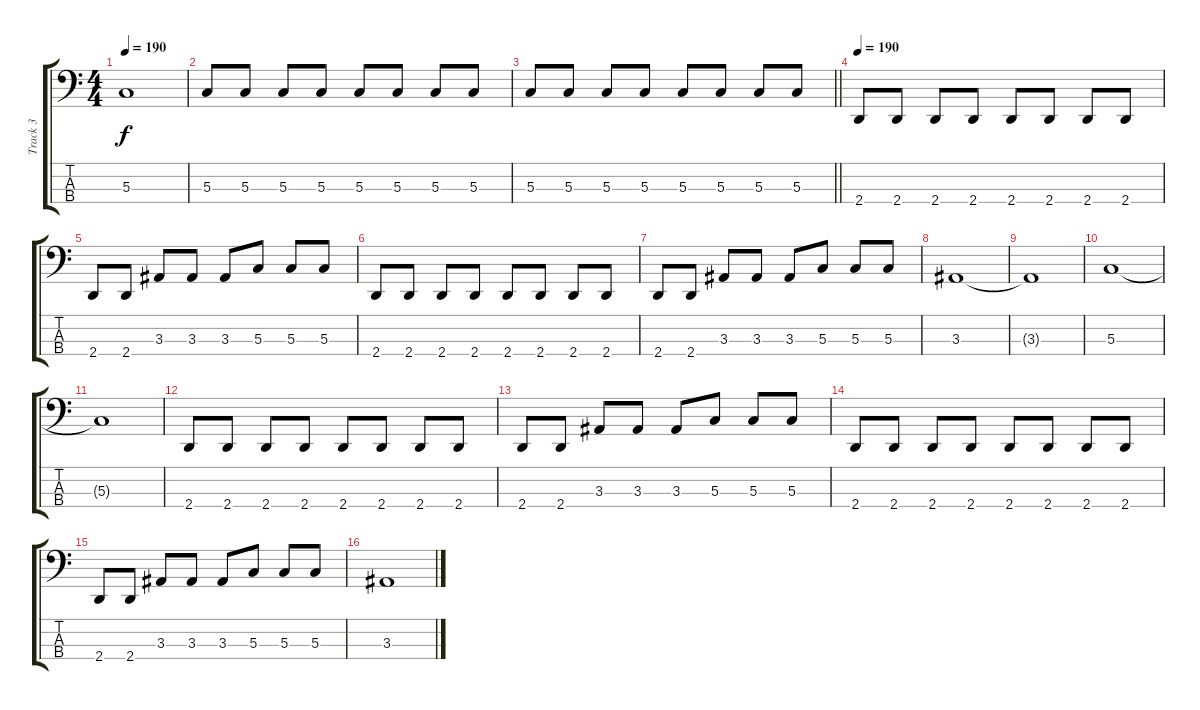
\track ("Track 3" "Track 3") {instrument electricbasspick}
\staff {score tabs}
\tuning (F2 C2 G1 C1) {hide}
\ts (4 4)
\tempo 190
\clef f4
\ks c
5.3{t}.1{dy f} |
5.3.8 5.3.8 5.3.8 5.3.8 5.3.8 5.3.8 5.3.8 5.3.8 |
\barLineRight lightlight
5.3.8 5.3.8 5.3.8 5.3.8 5.3.8 5.3.8 5.3.8 5.3.8 |
\tempo 190
2.4.8 2.4.8 2.4.8 2.4.8 2.4.8 2.4.8 2.4.8 2.4.8 |
2.4.8 2.4.8 3.3.8 3.3.8 3.3.8 5.3.8 5.3.8 5.3.8 |
2.4.8 2.4.8 2.4.8 2.4.8 2.4.8 2.4.8 2.4.8 2.4.8 |
2.4.8 2.4.8 3.3.8 3.3.8 3.3.8 5.3.8 5.3.8 5.3.8 |
3.3.1 |
3.3{t}.1 |
5.3.1 |
5.3{t}.1 |
2.4.8 2.4.8 2.4.8 2.4.8 2.4.8 2.4.8 2.4.8 2.4.8 |
2.4.8 2.4.8 3.3.8 3.3.8 3.3.8 5.3.8 5.3.8 5.3.8 |
2.4.8 2.4.8 2.4.8 2.4.8 2.4.8 2.4.8 2.4.8 2.4.8 |
2.4.8 2.4.8 3.3.8 3.3.8 3.3.8 5.3.8 5.3.8 5.3.8 |
3.3.1
